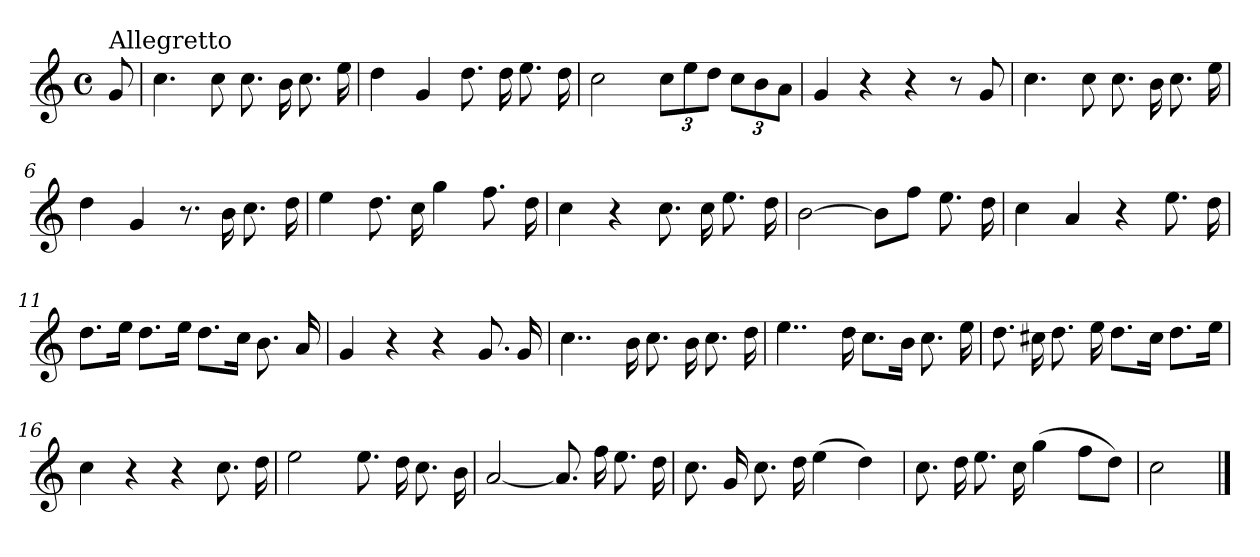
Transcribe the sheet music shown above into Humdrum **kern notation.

**kern
*part1
*staff1
*clefG2
*k[]
*C:
*M4/4
*met(c)
=
!LO:TX:a:t=Allegretto
8g/
=1
4.cc\
8cc\
8.cc\
16b\
8.cc\
16ee\
=2
4dd\
4g/
8.dd\
16dd\
8.ee\
16dd\
=3
2cc\
12cc\L
12ee\
12dd\J
12cc\L
12b\
12a\J
=4
4g/
4r
4r
8r
8g/
!!LO:LB:g=z
=5
4.cc\
8cc\
8.cc\
16b\
8.cc\
16ee\
=6
4dd\
4g/
8.r
16b\
8.cc\
16dd\
=7
4ee\
8.dd\
16cc\
4gg\
8.ff\
16dd\
=8
4cc\
4r
8.cc\
16cc\
8.ee\
16dd\
=9
[2b\
8b\L]
8ff\J
8.ee\
16dd\
!!LO:LB:g=z
=10
4cc\
4a/
4r
8.ee\
16dd\
=11
8.dd\L
16ee\Jk
8.dd\L
16ee\Jk
8.dd\L
16cc\Jk
8.b\
16a/
=12
4g/
4r
4r
8.g/
16g/
=13
4..cc\
16b\
8.cc\
16b\
8.cc\
16dd\
=14
4..ee\
16dd\
8.cc\L
16b\Jk
8.cc\
16ee\
!!LO:LB:g=z
=15
8.dd\
16cc#X\
8.dd\
16ee\
8.dd\L
16cc#\Jk
8.dd\L
16ee\Jk
=16
4cc\
4r
4r
8.cc\
16dd\
=17
2ee\
8.ee\
16dd\
8.cc\
16b\
=18
[2a/
8.a/]
16ff\
8.ee\
16dd\
=19
8.cc\
16g/
8.cc\
16dd\
(>4ee\
4dd\)
!!LO:LB:g=z
=20
8.cc\
16dd\
8.ee\
16cc\
(>4gg\
8ff\L
8dd\J)
=21
2cc\
==
*-
